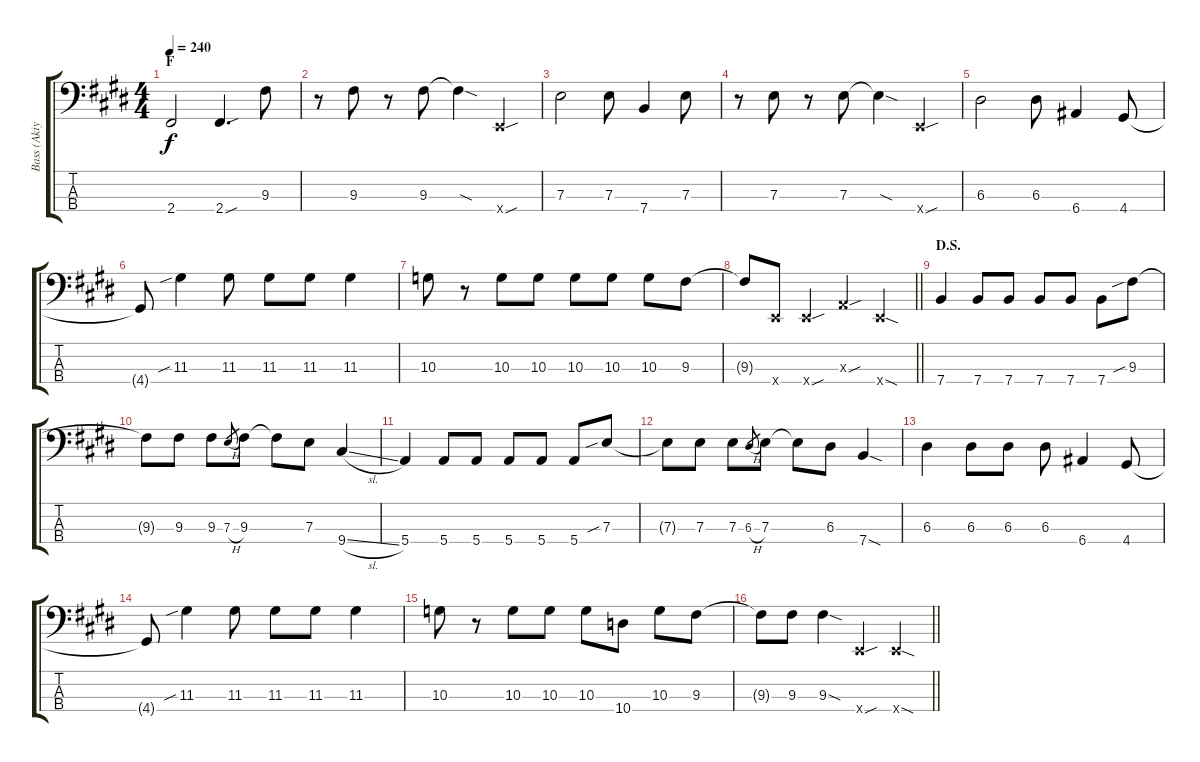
\track ("Bass (Akiyama Mio)" "Bass (Akiy") {instrument electricbassfinger}
\staff {score tabs}
\tuning (G2 D2 A1 E1) {hide}
\ts (4 4)
\section ("" "F")
\tempo 240
\clef f4
\ks e
2.4.2{dy f} 2.4{sou}.4{d} 9.3.8 |
r.8 9.3.8 r.8 9.3.8 9.3{sod t}.4 0.4{sou x}.4 |
7.3.2 7.3.8 7.4.4 7.3.8 |
r.8 7.3.8 r.8 7.3.8 7.3{sod t}.4 0.4{sou x}.4 |
6.3.2 6.3.8 6.4.4 4.4.8 |
4.4{t}.8 11.3{sib}.4 11.3.8 11.3.8 11.3.8 11.3.4 |
10.3.8 r.8 10.3.8 10.3.8 10.3.8 10.3.8 10.3.8 9.3.8 |
\barLineRight lightlight
9.3{t}.8 0.4{x}.8 0.4{sou x}.4 0.3{sou x}.4 0.4{sod x}.4 |
\section ("" "D.S.")
7.4.4 7.4.8 7.4.8 7.4.8 7.4.8 7.4.8 9.3{sib}.8 |
9.3{t}.8 9.3.8 9.3.8 7.3{h}.8{gr} 9.3.8 9.3{t}.8 7.3.8 9.4{sl}.4 |
5.4.4 5.4.8 5.4.8 5.4.8 5.4.8 5.4.8 7.3{sib}.8 |
7.3{t}.8 7.3.8 7.3.8 6.3{h}.8{gr} 7.3.8 7.3{t}.8 6.3.8 7.4{sod}.4 |
6.3.4 6.3.8 6.3.8 6.3.8 6.4.4 4.4.8 |
4.4{t}.8 11.3{sib}.4 11.3.8 11.3.8 11.3.8 11.3.4 |
10.3.8 r.8 10.3.8 10.3.8 10.3.8 10.4.8 10.3.8 9.3.8 |
\barLineRight lightlight
9.3{t}.8 9.3.8 9.3{sod}.4 0.4{sou x}.4 0.4{sod x}.4
